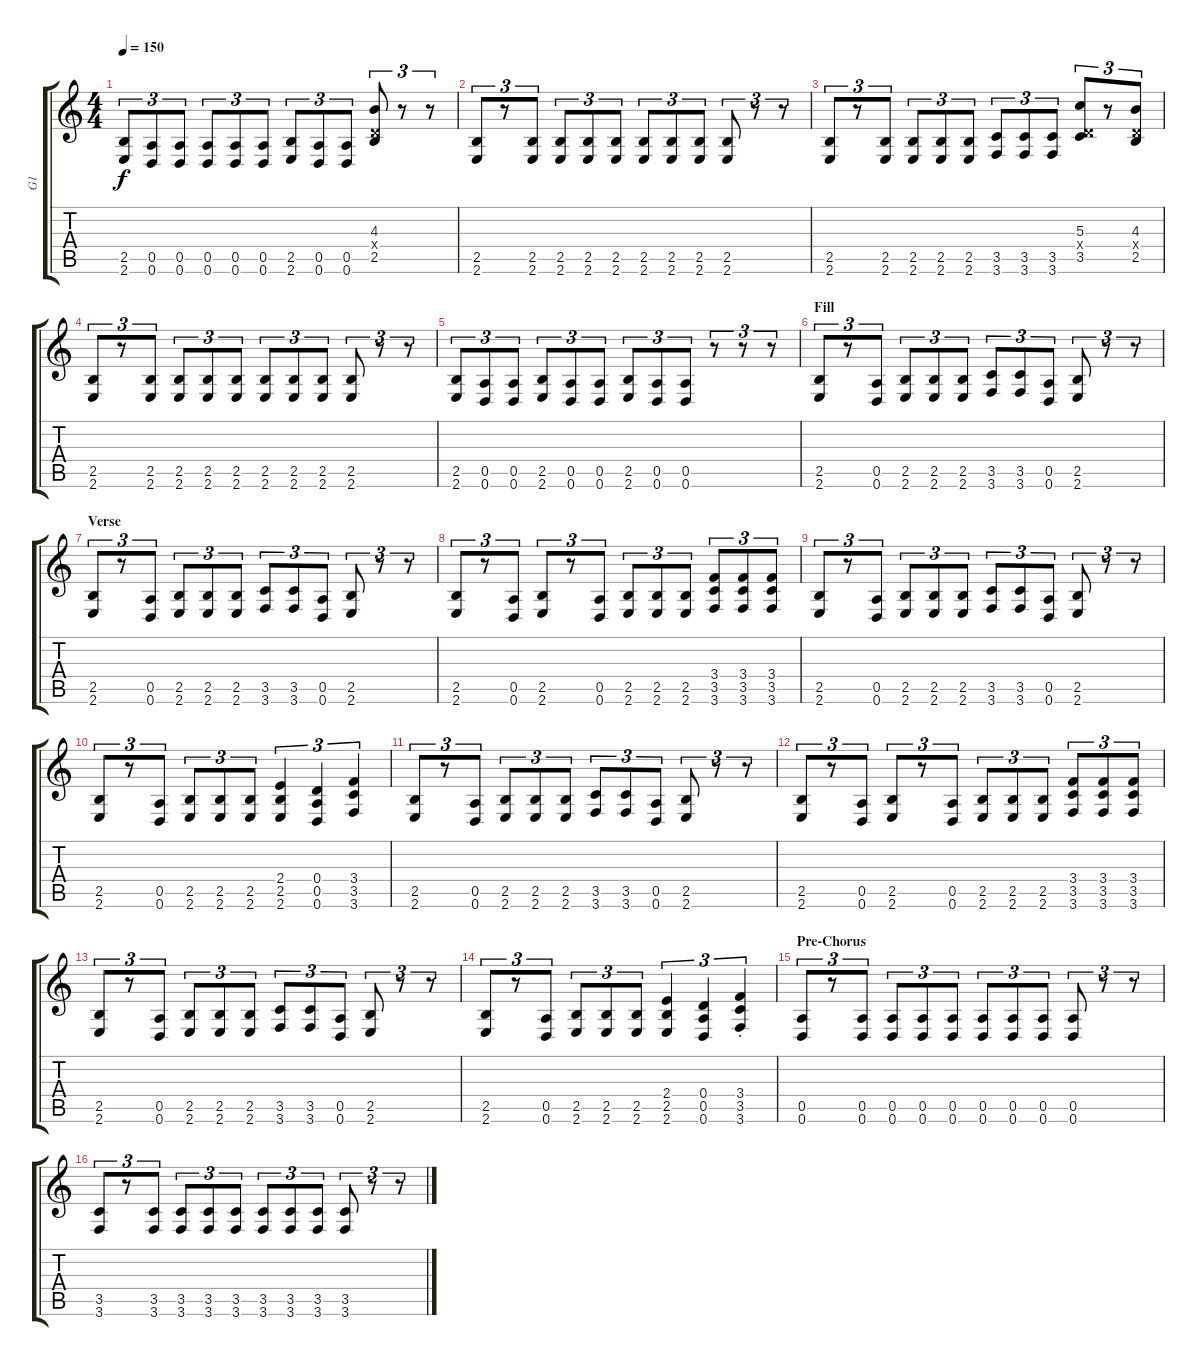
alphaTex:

\track ("G1" "G1") {instrument distortionguitar}
\staff {score tabs}
\tuning (E4 B3 G3 D3 A2 D2) {hide}
\ts (4 4)
\tempo 150
\clef g2
\ks c
(2.5 2.6).8{tu (3 2) dy f} (0.5 0.6).8{tu (3 2)} (0.5 0.6).8{tu (3 2)} (0.5 0.6).8{tu (3 2)} (0.5 0.6).8{tu (3 2)} (0.5 0.6).8{tu (3 2)} (2.5 2.6).8{tu (3 2)} (0.5 0.6).8{tu (3 2)} (0.5 0.6).8{tu (3 2)} (4.3 0.4{x} 2.5).8{tu (3 2)} r.8{tu (3 2)} r.8{tu (3 2)} |
(2.5 2.6).8{tu (3 2)} r.8{tu (3 2)} (2.5 2.6).8{tu (3 2)} (2.5 2.6).8{tu (3 2)} (2.5 2.6).8{tu (3 2)} (2.5 2.6).8{tu (3 2)} (2.5 2.6).8{tu (3 2)} (2.5 2.6).8{tu (3 2)} (2.5 2.6).8{tu (3 2)} (2.5 2.6).8{tu (3 2)} r.8{tu (3 2)} r.8{tu (3 2)} |
(2.5 2.6).8{tu (3 2)} r.8{tu (3 2)} (2.5 2.6).8{tu (3 2)} (2.5 2.6).8{tu (3 2)} (2.5 2.6).8{tu (3 2)} (2.5 2.6).8{tu (3 2)} (3.5 3.6).8{tu (3 2)} (3.5 3.6).8{tu (3 2)} (3.5 3.6).8{tu (3 2)} (5.3 0.4{x} 3.5).8{tu (3 2)} r.8{tu (3 2)} (4.3 0.4{x} 2.5).8{tu (3 2)} |
(2.5 2.6).8{tu (3 2)} r.8{tu (3 2)} (2.5 2.6).8{tu (3 2)} (2.5 2.6).8{tu (3 2)} (2.5 2.6).8{tu (3 2)} (2.5 2.6).8{tu (3 2)} (2.5 2.6).8{tu (3 2)} (2.5 2.6).8{tu (3 2)} (2.5 2.6).8{tu (3 2)} (2.5 2.6).8{tu (3 2)} r.8{tu (3 2)} r.8{tu (3 2)} |
(2.5 2.6).8{tu (3 2)} (0.5 0.6).8{tu (3 2)} (0.5 0.6).8{tu (3 2)} (2.5 2.6).8{tu (3 2)} (0.5 0.6).8{tu (3 2)} (0.5 0.6).8{tu (3 2)} (2.5 2.6).8{tu (3 2)} (0.5 0.6).8{tu (3 2)} (0.5 0.6).8{tu (3 2)} r.8{tu (3 2)} r.8{tu (3 2)} r.8{tu (3 2)} |
\section ("" "Fill")
(2.5 2.6).8{tu (3 2)} r.8{tu (3 2)} (0.5 0.6).8{tu (3 2)} (2.5 2.6).8{tu (3 2)} (2.5 2.6).8{tu (3 2)} (2.5 2.6).8{tu (3 2)} (3.5 3.6).8{tu (3 2)} (3.5 3.6).8{tu (3 2)} (0.5 0.6).8{tu (3 2)} (2.5 2.6).8{tu (3 2)} r.8{tu (3 2)} r.8{tu (3 2)} |
\section ("" "Verse")
(2.5 2.6).8{tu (3 2)} r.8{tu (3 2)} (0.5 0.6).8{tu (3 2)} (2.5 2.6).8{tu (3 2)} (2.5 2.6).8{tu (3 2)} (2.5 2.6).8{tu (3 2)} (3.5 3.6).8{tu (3 2)} (3.5 3.6).8{tu (3 2)} (0.5 0.6).8{tu (3 2)} (2.5 2.6).8{tu (3 2)} r.8{tu (3 2)} r.8{tu (3 2)} |
(2.5 2.6).8{tu (3 2)} r.8{tu (3 2)} (0.5 0.6).8{tu (3 2)} (2.5 2.6).8{tu (3 2)} r.8{tu (3 2)} (0.5 0.6).8{tu (3 2)} (2.5 2.6).8{tu (3 2)} (2.5 2.6).8{tu (3 2)} (2.5 2.6).8{tu (3 2)} (3.4 3.5 3.6).8{tu (3 2)} (3.4 3.5 3.6).8{tu (3 2)} (3.4 3.5 3.6).8{tu (3 2)} |
(2.5 2.6).8{tu (3 2)} r.8{tu (3 2)} (0.5 0.6).8{tu (3 2)} (2.5 2.6).8{tu (3 2)} (2.5 2.6).8{tu (3 2)} (2.5 2.6).8{tu (3 2)} (3.5 3.6).8{tu (3 2)} (3.5 3.6).8{tu (3 2)} (0.5 0.6).8{tu (3 2)} (2.5 2.6).8{tu (3 2)} r.8{tu (3 2)} r.8{tu (3 2)} |
(2.5 2.6).8{tu (3 2)} r.8{tu (3 2)} (0.5 0.6).8{tu (3 2)} (2.5 2.6).8{tu (3 2)} (2.5 2.6).8{tu (3 2)} (2.5 2.6).8{tu (3 2)} (2.4 2.5 2.6).4{tu (3 2)} (0.4 0.5 0.6).4{tu (3 2)} (3.4 3.5 3.6).4{tu (3 2)} |
(2.5 2.6).8{tu (3 2)} r.8{tu (3 2)} (0.5 0.6).8{tu (3 2)} (2.5 2.6).8{tu (3 2)} (2.5 2.6).8{tu (3 2)} (2.5 2.6).8{tu (3 2)} (3.5 3.6).8{tu (3 2)} (3.5 3.6).8{tu (3 2)} (0.5 0.6).8{tu (3 2)} (2.5 2.6).8{tu (3 2)} r.8{tu (3 2)} r.8{tu (3 2)} |
(2.5 2.6).8{tu (3 2)} r.8{tu (3 2)} (0.5 0.6).8{tu (3 2)} (2.5 2.6).8{tu (3 2)} r.8{tu (3 2)} (0.5 0.6).8{tu (3 2)} (2.5 2.6).8{tu (3 2)} (2.5 2.6).8{tu (3 2)} (2.5 2.6).8{tu (3 2)} (3.4 3.5 3.6).8{tu (3 2)} (3.4 3.5 3.6).8{tu (3 2)} (3.4 3.5 3.6).8{tu (3 2)} |
(2.5 2.6).8{tu (3 2)} r.8{tu (3 2)} (0.5 0.6).8{tu (3 2)} (2.5 2.6).8{tu (3 2)} (2.5 2.6).8{tu (3 2)} (2.5 2.6).8{tu (3 2)} (3.5 3.6).8{tu (3 2)} (3.5 3.6).8{tu (3 2)} (0.5 0.6).8{tu (3 2)} (2.5 2.6).8{tu (3 2)} r.8{tu (3 2)} r.8{tu (3 2)} |
(2.5 2.6).8{tu (3 2)} r.8{tu (3 2)} (0.5 0.6).8{tu (3 2)} (2.5 2.6).8{tu (3 2)} (2.5 2.6).8{tu (3 2)} (2.5 2.6).8{tu (3 2)} (2.4 2.5 2.6).4{tu (3 2)} (0.4 0.5 0.6).4{tu (3 2)} (3.4{st} 3.5{st} 3.6{st}).4{tu (3 2)} |
\section ("" "Pre-Chorus")
(0.5 0.6).8{tu (3 2)} r.8{tu (3 2)} (0.5 0.6).8{tu (3 2)} (0.5 0.6).8{tu (3 2)} (0.5 0.6).8{tu (3 2)} (0.5 0.6).8{tu (3 2)} (0.5 0.6).8{tu (3 2)} (0.5 0.6).8{tu (3 2)} (0.5 0.6).8{tu (3 2)} (0.5 0.6).8{tu (3 2)} r.8{tu (3 2)} r.8{tu (3 2)} |
(3.5 3.6).8{tu (3 2)} r.8{tu (3 2)} (3.5 3.6).8{tu (3 2)} (3.5 3.6).8{tu (3 2)} (3.5 3.6).8{tu (3 2)} (3.5 3.6).8{tu (3 2)} (3.5 3.6).8{tu (3 2)} (3.5 3.6).8{tu (3 2)} (3.5 3.6).8{tu (3 2)} (3.5 3.6).8{tu (3 2)} r.8{tu (3 2)} r.8{tu (3 2)}
